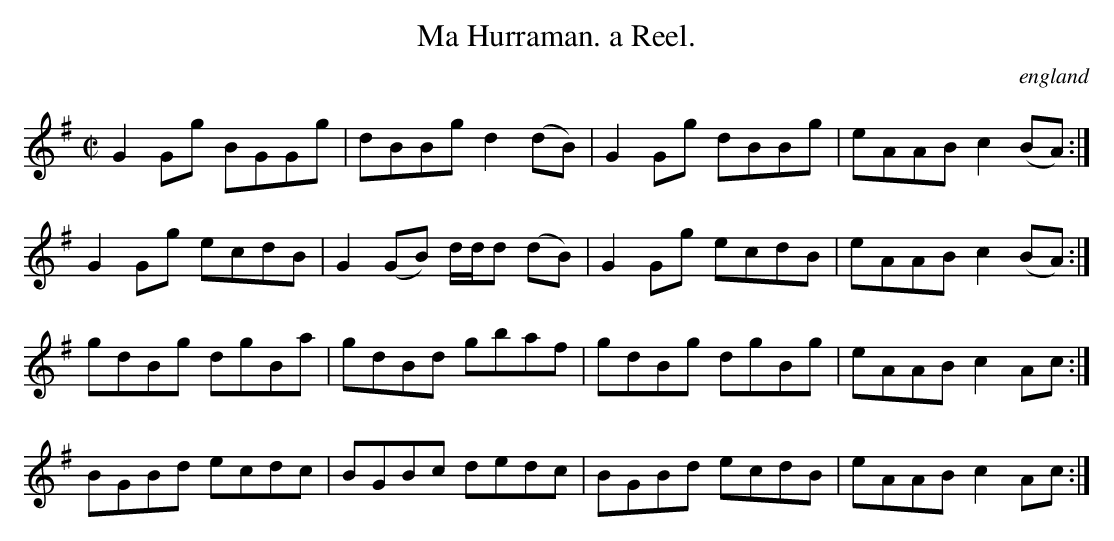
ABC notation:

X:1
T:Ma Hurraman. a Reel.
O:england
M:C|
L:1/8
K:G
G2Gg BGGg|dBBg   d2    (dB)|G2Gg dBBg|eAAB c2(BA):|
G2Gg ecdB|G2(GB) d/d/d (dB)|G2Gg ecdB|eAAB c2(BA):|
gdBg dgBa|gdBd   gbaf      |gdBg dgBg|eAAB c2 Ac :|
BGBd ecdc|BGBc   dedc      |BGBd ecdB|eAAB c2 Ac :|
